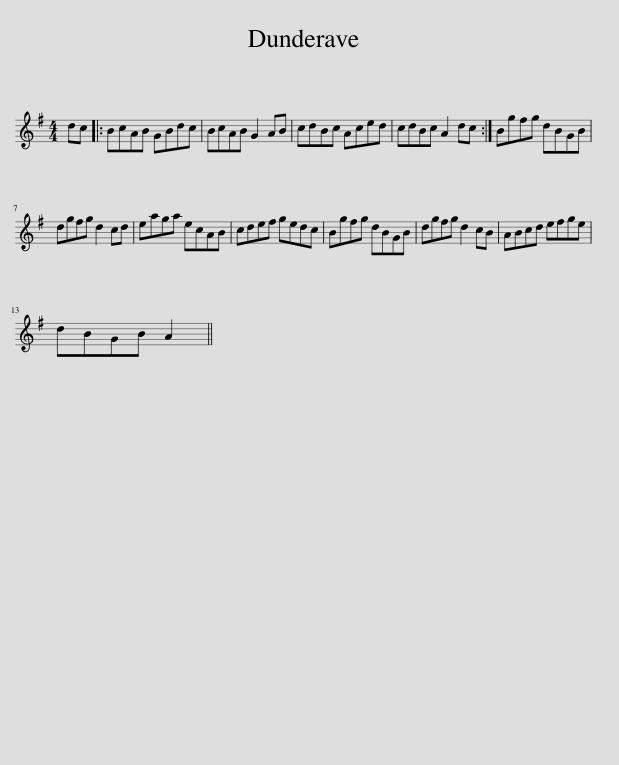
X:1
L:1/8
M:4/4
I:linebreak $
K:G
V:1 treble
V:1
 dc |: BcAB GBdc | BcAB G2 AB | cdBc Aced | cdBc A2 dc :| %5
 Bgfg dBGB |$ dgfg d2 cd | eaga ecAB | cdef gedc | Bgfg dBGB | %10
 dgfg d2 cB | ABcd efge |$ dBGB A2 || %13
